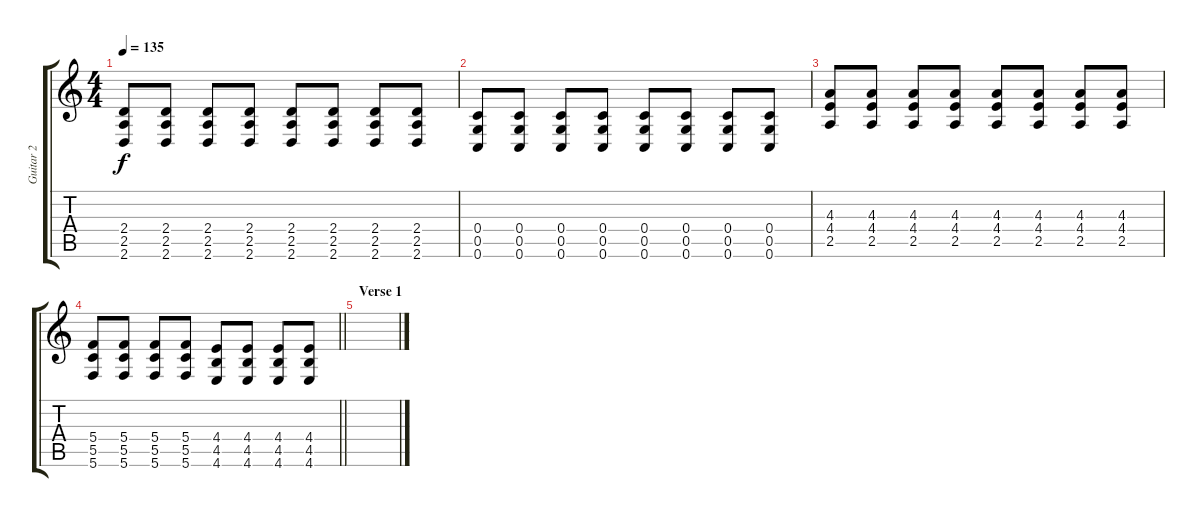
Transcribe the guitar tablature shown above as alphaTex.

\track ("Guitar 2" "Guitar 2") {instrument distortionguitar}
\staff {score tabs}
\tuning (D4 A3 F3 C3 G2 C2) {hide}
\ts (4 4)
\tempo 135
\clef g2
\ks c
(2.4 2.5 2.6).8{dy f} (2.4 2.5 2.6).8 (2.4 2.5 2.6).8 (2.4 2.5 2.6).8 (2.4 2.5 2.6).8 (2.4 2.5 2.6).8 (2.4 2.5 2.6).8 (2.4 2.5 2.6).8 |
(0.4 0.5 0.6).8 (0.4 0.5 0.6).8 (0.4 0.5 0.6).8 (0.4 0.5 0.6).8 (0.4 0.5 0.6).8 (0.4 0.5 0.6).8 (0.4 0.5 0.6).8 (0.4 0.5 0.6).8 |
(4.3 4.4 2.5).8 (4.3 4.4 2.5).8 (4.3 4.4 2.5).8 (4.3 4.4 2.5).8 (4.3 4.4 2.5).8 (4.3 4.4 2.5).8 (4.3 4.4 2.5).8 (4.3 4.4 2.5).8 |
\barLineRight lightlight
(5.4 5.5 5.6).8 (5.4 5.5 5.6).8 (5.4 5.5 5.6).8 (5.4 5.5 5.6).8 (4.4 4.5 4.6).8 (4.4 4.5 4.6).8 (4.4 4.5 4.6).8 (4.4 4.5 4.6).8 |
\section ("" "Verse 1")
